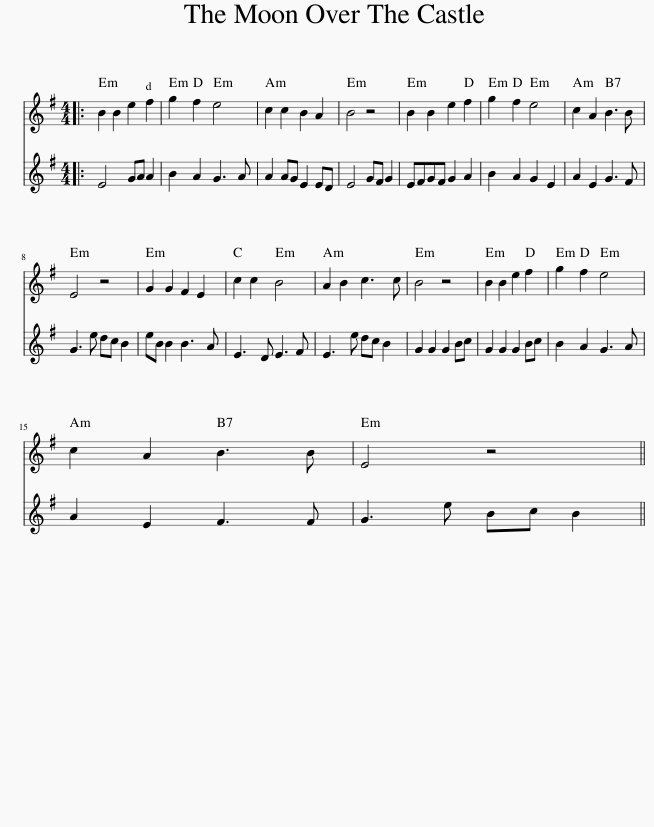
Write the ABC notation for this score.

X:1
%%score 1 2
L:1/8
M:4/4
I:linebreak $
K:Emin
V:1 treble
V:2 treble
V:1
|: B2 B2 e2 f2 | g2 f2 e4 | c2 c2 B2 A2 | B4 z4 | B2 B2 e2 f2 | %5
 g2 f2 e4 | c2 A2 B3 B |$ E4 z4 | G2 G2 F2 E2 | c2 c2 B4 | %10
 A2 B2 c3 c | B4 z4 | B2 B2 e2 f2 | g2 f2 e4 |$ c2 A2 B3 B | %15
 E4 z4 || %16
V:2
|: E4 GA A2 | B2 A2 G3 A | A2 AG E2 ED | E4 GF G2 | EFGF G2 A2 | %5
 B2 A2 G2 E2 | A2 E2 G3 F |$ G3 e dc B2 | eB B2 B3 A | E3 D E3 F | %10
 E3 e dc B2 | G2 G2 G2 Bc | G2 G2 G2 Bc | B2 A2 G3 A |$ A2 E2 F3 F | %15
 G3 e Bc B2 || %16
